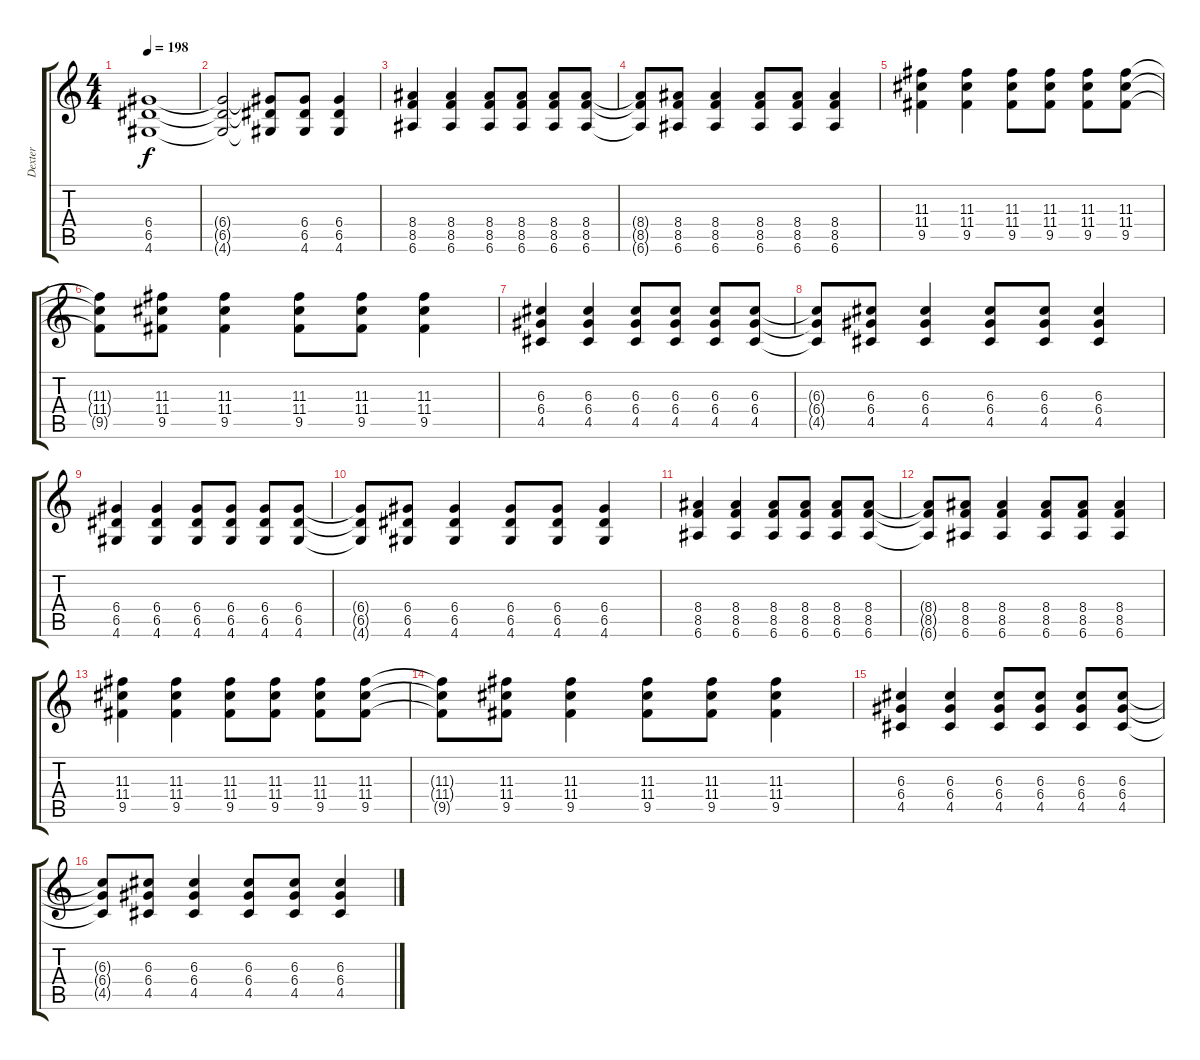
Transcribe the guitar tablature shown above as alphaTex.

\track ("Dexter" "Dexter") {instrument overdrivenguitar}
\staff {score tabs}
\tuning (E4 B3 G3 D3 A2 E2) {hide}
\ts (4 4)
\tempo 198
\clef g2
\ks c
(6.4 6.5 4.6).1{dy f} |
(6.4{t} 6.5{t} 4.6{t}).2 (6.4{t} 6.5{t} 4.6{t}).8 (6.4 6.5 4.6).8 (6.4 6.5 4.6).4 |
(8.4 8.5 6.6).4 (8.4 8.5 6.6).4 (8.4 8.5 6.6).8 (8.4 8.5 6.6).8 (8.4 8.5 6.6).8 (8.4 8.5 6.6).8 |
(8.4{t} 8.5{t} 6.6{t}).8 (8.4 8.5 6.6).8 (8.4 8.5 6.6).4 (8.4 8.5 6.6).8 (8.4 8.5 6.6).8 (8.4 8.5 6.6).4 |
(11.3 11.4 9.5).4 (11.3 11.4 9.5).4 (11.3 11.4 9.5).8 (11.3 11.4 9.5).8 (11.3 11.4 9.5).8 (11.3 11.4 9.5).8 |
(11.3{t} 11.4{t} 9.5{t}).8 (11.3 11.4 9.5).8 (11.3 11.4 9.5).4 (11.3 11.4 9.5).8 (11.3 11.4 9.5).8 (11.3 11.4 9.5).4 |
(6.3 6.4 4.5).4 (6.3 6.4 4.5).4 (6.3 6.4 4.5).8 (6.3 6.4 4.5).8 (6.3 6.4 4.5).8 (6.3 6.4 4.5).8 |
(6.3{t} 6.4{t} 4.5{t}).8 (6.3 6.4 4.5).8 (6.3 6.4 4.5).4 (6.3 6.4 4.5).8 (6.3 6.4 4.5).8 (6.3 6.4 4.5).4 |
(6.4 6.5 4.6).4 (6.4 6.5 4.6).4 (6.4 6.5 4.6).8 (6.4 6.5 4.6).8 (6.4 6.5 4.6).8 (6.4 6.5 4.6).8 |
(6.4{t} 6.5{t} 4.6{t}).8 (6.4 6.5 4.6).8 (6.4 6.5 4.6).4 (6.4 6.5 4.6).8 (6.4 6.5 4.6).8 (6.4 6.5 4.6).4 |
(8.4 8.5 6.6).4 (8.4 8.5 6.6).4 (8.4 8.5 6.6).8 (8.4 8.5 6.6).8 (8.4 8.5 6.6).8 (8.4 8.5 6.6).8 |
(8.4{t} 8.5{t} 6.6{t}).8 (8.4 8.5 6.6).8 (8.4 8.5 6.6).4 (8.4 8.5 6.6).8 (8.4 8.5 6.6).8 (8.4 8.5 6.6).4 |
(11.3 11.4 9.5).4 (11.3 11.4 9.5).4 (11.3 11.4 9.5).8 (11.3 11.4 9.5).8 (11.3 11.4 9.5).8 (11.3 11.4 9.5).8 |
(11.3{t} 11.4{t} 9.5{t}).8 (11.3 11.4 9.5).8 (11.3 11.4 9.5).4 (11.3 11.4 9.5).8 (11.3 11.4 9.5).8 (11.3 11.4 9.5).4 |
(6.3 6.4 4.5).4 (6.3 6.4 4.5).4 (6.3 6.4 4.5).8 (6.3 6.4 4.5).8 (6.3 6.4 4.5).8 (6.3 6.4 4.5).8 |
(6.3{t} 6.4{t} 4.5{t}).8 (6.3 6.4 4.5).8 (6.3 6.4 4.5).4 (6.3 6.4 4.5).8 (6.3 6.4 4.5).8 (6.3 6.4 4.5).4
